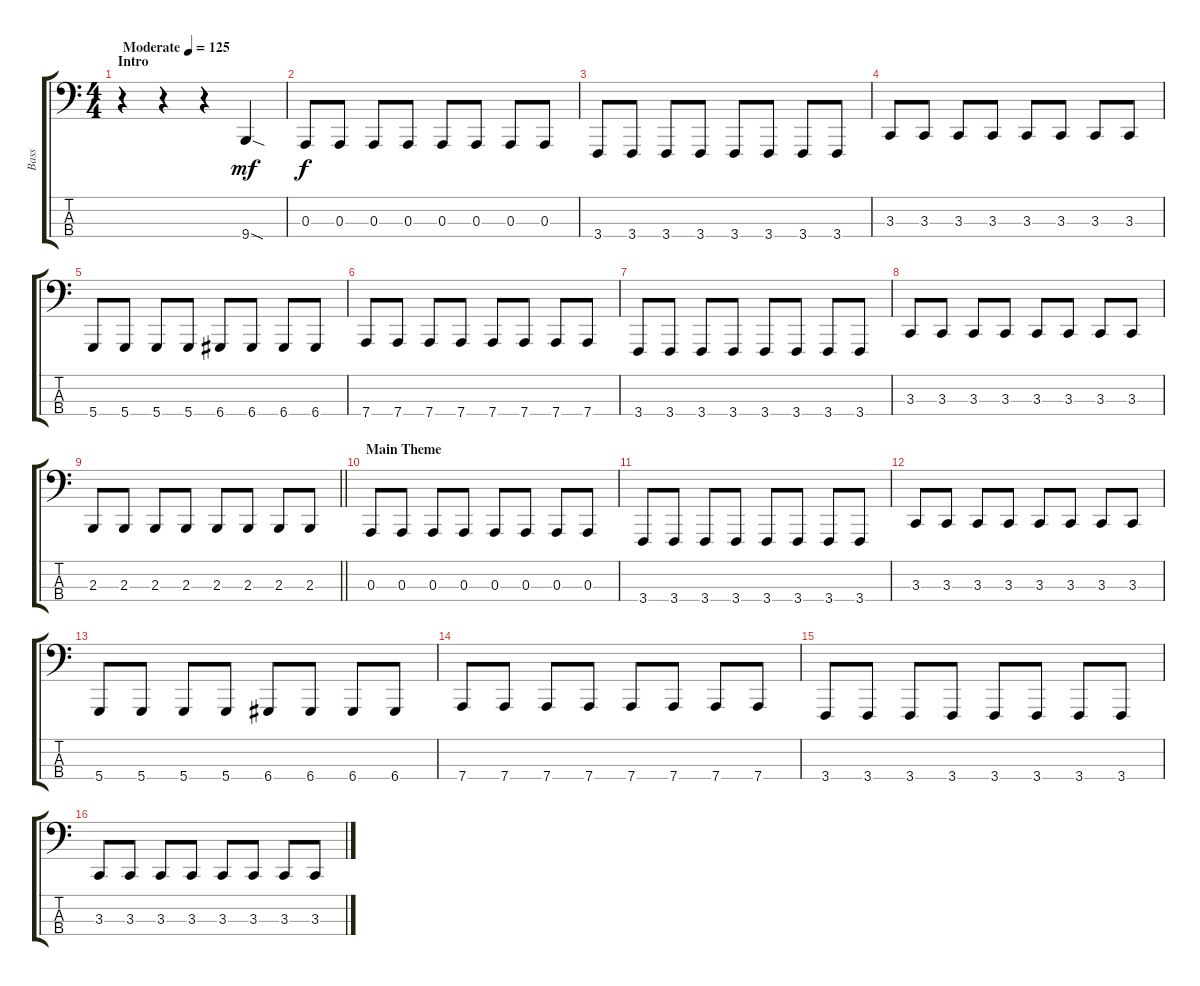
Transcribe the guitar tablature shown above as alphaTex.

\track ("Bass" "Bass") {instrument lead8bassandlead}
\staff {score tabs}
\tuning (G2 D2 A1 D1) {hide}
\ts (4 4)
\section ("" "Intro")
\tempo (125 "Moderate")
\clef f4
\ks c
r.4{dy mf instrument lead8bassandlead} r.4 r.4 9.4{sod}.4 |
0.3.8{dy f} 0.3.8 0.3.8 0.3.8 0.3.8 0.3.8 0.3.8 0.3.8 |
3.4.8 3.4.8 3.4.8 3.4.8 3.4.8 3.4.8 3.4.8 3.4.8 |
3.3.8 3.3.8 3.3.8 3.3.8 3.3.8 3.3.8 3.3.8 3.3.8 |
5.4.8 5.4.8 5.4.8 5.4.8 6.4.8 6.4.8 6.4.8 6.4.8 |
7.4.8 7.4.8 7.4.8 7.4.8 7.4.8 7.4.8 7.4.8 7.4.8 |
3.4.8 3.4.8 3.4.8 3.4.8 3.4.8 3.4.8 3.4.8 3.4.8 |
3.3.8 3.3.8 3.3.8 3.3.8 3.3.8 3.3.8 3.3.8 3.3.8 |
\barLineRight lightlight
2.3.8 2.3.8 2.3.8 2.3.8 2.3.8 2.3.8 2.3.8 2.3.8 |
\section ("" "Main Theme")
0.3.8 0.3.8 0.3.8 0.3.8 0.3.8 0.3.8 0.3.8 0.3.8 |
3.4.8 3.4.8 3.4.8 3.4.8 3.4.8 3.4.8 3.4.8 3.4.8 |
3.3.8 3.3.8 3.3.8 3.3.8 3.3.8 3.3.8 3.3.8 3.3.8 |
5.4.8 5.4.8 5.4.8 5.4.8 6.4.8 6.4.8 6.4.8 6.4.8 |
7.4.8 7.4.8 7.4.8 7.4.8 7.4.8 7.4.8 7.4.8 7.4.8 |
3.4.8 3.4.8 3.4.8 3.4.8 3.4.8 3.4.8 3.4.8 3.4.8 |
3.3.8 3.3.8 3.3.8 3.3.8 3.3.8 3.3.8 3.3.8 3.3.8
